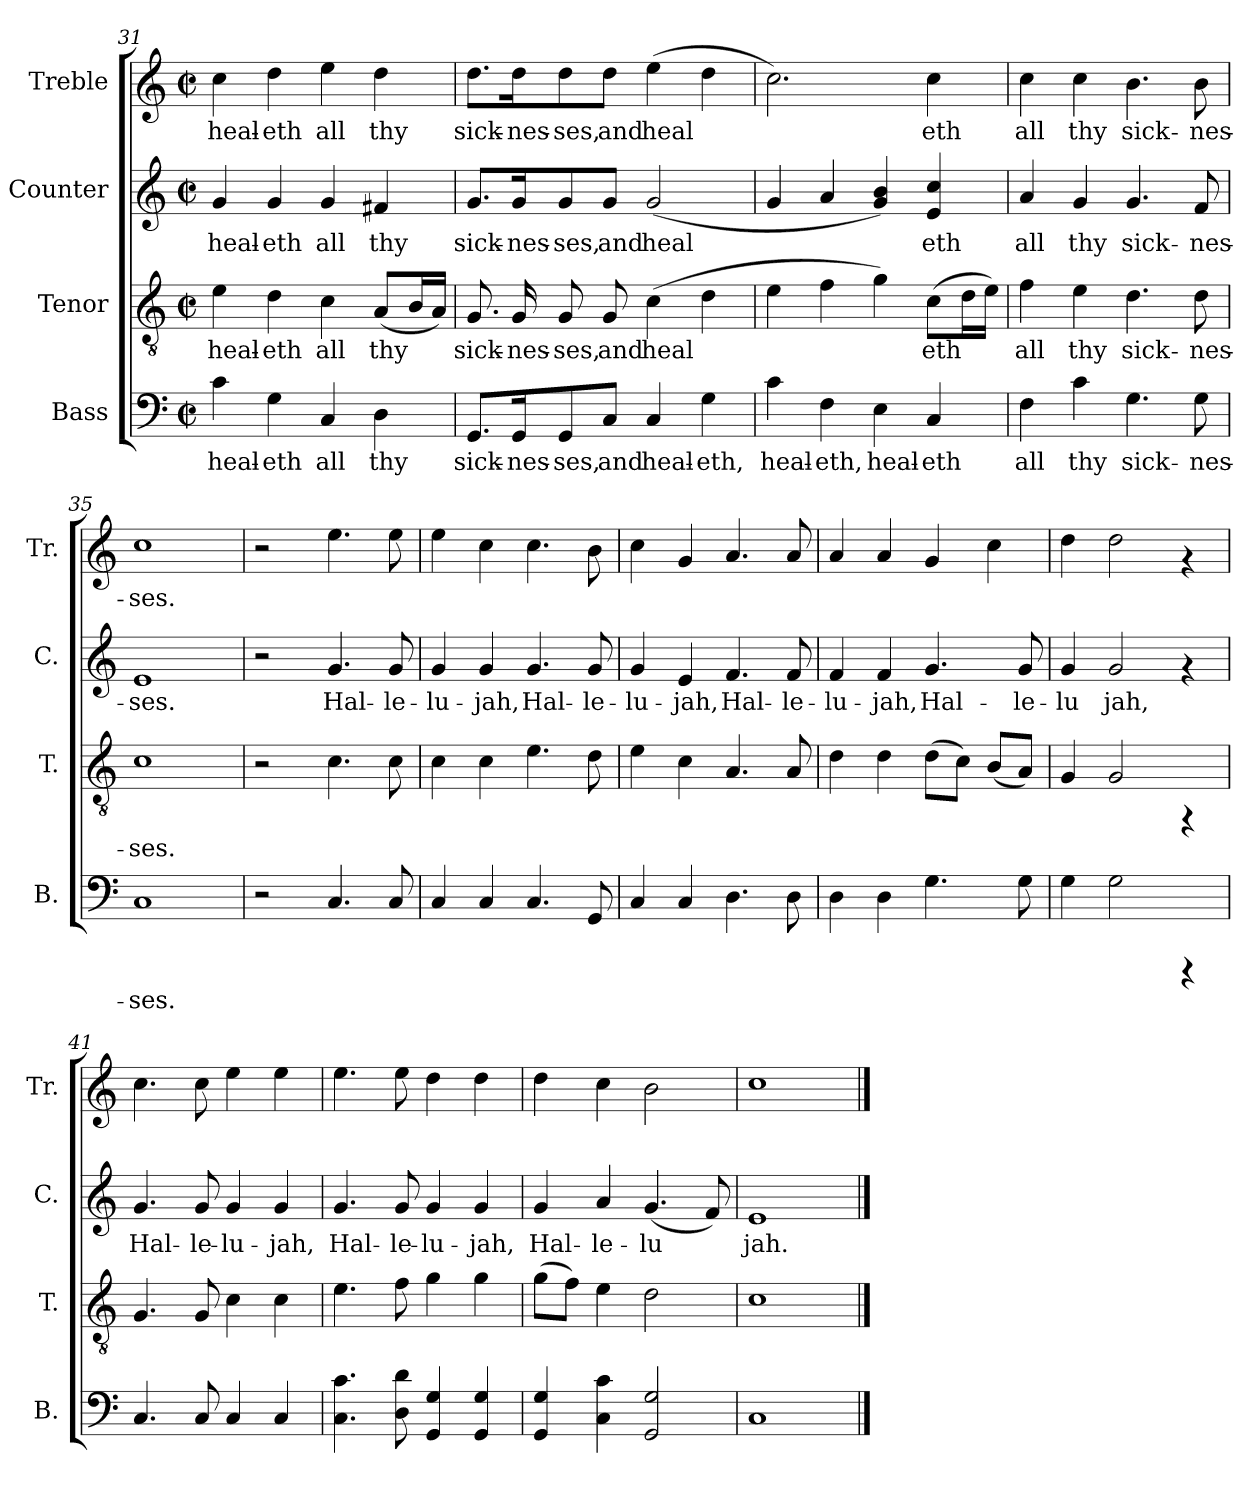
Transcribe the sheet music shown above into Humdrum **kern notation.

**kern	**text	**kern	**text	**kern	**text	**kern	**text
*part4	*part4	*part3	*part3	*part2	*part2	*part1	*part1
*staff4	*staff4	*staff3	*staff3	*staff2	*staff2	*staff1	*staff1
*I"Bass	*	*I"Tenor	*	*I"Counter	*	*I"Treble	*
*I'B.	*	*I'T.	*	*I'C.	*	*I'Tr.	*
*clefF4	*	*clefGv2	*	*clefG2	*	*clefG2	*
*k[]	*	*k[]	*	*k[]	*	*k[]	*
*C:	*	*C:	*	*C:	*	*C:	*
*M2/2	*	*M2/2	*	*M2/2	*	*M2/2	*
*met(c|)	*	*met(c|)	*	*met(c|)	*	*met(c|)	*
=31	=31	=31	=31	=31	=31	=31	=31
!	!LO:LY:b:cj	!	!LO:LY:b:cj	!	!LO:LY:b:cj	!	!LO:LY:b
4c\	heal-	4e\	heal-	4g/	heal-	4cc\	heal-
!	!LO:LY:b:cj	!	!LO:LY:b:cj	!	!LO:LY:b:cj	!	!LO:LY:b
4G\	-eth	4d\	-eth	4g/	-eth	4dd\	-eth
!	!LO:LY:b:cj	!	!LO:LY:b:cj	!	!LO:LY:b:cj	!	!LO:LY:b
4C/	all	4c\	all	4g/	all	4ee\	all
!	!LO:LY:b:cj	!	!LO:LY:b:cj	!	!LO:LY:b:cj	!	!LO:LY:b
4D\	thy	(<8A/L	thy	4f#X/	thy	4dd\	thy
!	!	!	!LO:LY:b:cj	!	!	!	!
.	.	16B/	.	.	.	.	.
!	!	!	!LO:LY:b:cj	!	!	!	!
.	.	16A/J)	.	.	.	.	.
!!LO:LB:g=z
=32	=32	=32	=32	=32	=32	=32	=32
!	!LO:LY:b:cj	!	!LO:LY:b:cj	!	!LO:LY:b:cj	!	!LO:LY:b
8.GG/L	sick-	8.G/	sick-	8.g/L	sick-	8.dd\L	sick-
!	!LO:LY:b:cj	!	!LO:LY:b:cj	!	!LO:LY:b:cj	!	!LO:LY:b
16GG/K	-nes-	16G/	-nes-	16g/K	-nes-	16dd\K	-nes-
!	!LO:LY:b:cj	!	!LO:LY:b:cj	!	!LO:LY:b:cj	!	!LO:LY:b
8GG/	-ses,	8G/	-ses,	8g/	-ses,	8dd\	-ses,
!	!LO:LY:b:cj	!	!LO:LY:b:cj	!	!LO:LY:b:cj	!	!LO:LY:b
8C/J	and	8G/	and	8g/J	and	8dd\J	and
!	!LO:LY:b:cj	!	!LO:LY:b:cj	!	!LO:LY:b:cj	!	!LO:LY:b
4C/	heal-	(>4c\	heal-	(<2g/	heal-	(>4ee\	heal-
!	!LO:LY:b:cj	!	!LO:LY:b:cj	!	!	!	!LO:LY:b
4G\	-eth,	4d\	--	.	.	4dd\	--
=33	=33	=33	=33	=33	=33	=33	=33
!	!LO:LY:b:cj	!	!LO:LY:b:cj	!	!LO:LY:b:cj	!	!LO:LY:b
4c\	heal-	4e\	--	4g/	--	2.cc\)	--
!	!LO:LY:b:cj	!	!LO:LY:b:cj	!	!LO:LY:b:cj	!	!
4F\	-eth,	4f\	--	4a/	--	.	.
!	!LO:LY:b:cj	!	!LO:LY:b:cj	!	!LO:LY:b:cj	!	!
4E\	heal-	4g\)	--	4b/ 4g/)	--	.	.
!	!LO:LY:b:cj	!	!LO:LY:b:cj	!	!LO:LY:b:cj	!	!LO:LY:b
4C/	-eth	(>8c\L	-eth	4cc/ 4e/	-eth	4cc\	-eth
!	!	!	!LO:LY:b:cj	!	!	!	!
.	.	16d\	.	.	.	.	.
!	!	!	!LO:LY:b:cj	!	!	!	!
.	.	16e\J)	.	.	.	.	.
=34	=34	=34	=34	=34	=34	=34	=34
!	!LO:LY:b:cj	!	!LO:LY:b:cj	!	!LO:LY:b:cj	!	!LO:LY:b
4F\	all	4f\	all	4a/	all	4cc\	all
!	!LO:LY:b:cj	!	!LO:LY:b:cj	!	!LO:LY:b:cj	!	!LO:LY:b
4c\	thy	4e\	thy	4g/	thy	4cc\	thy
!	!LO:LY:b:cj	!	!LO:LY:b:cj	!	!LO:LY:b:cj	!	!LO:LY:b
4.G\	sick-	4.d\	sick-	4.g/	sick-	4.b\	sick-
!	!LO:LY:b:cj	!	!LO:LY:b:cj	!	!LO:LY:b:cj	!	!LO:LY:b
8G\	-nes-	8d\	-nes-	8f/	-nes-	8b\	-nes-
=35	=35	=35	=35	=35	=35	=35	=35
!	!LO:LY:b:cj	!	!LO:LY:b:cj	!	!LO:LY:b:cj	!	!LO:LY:b
1C	-ses.	1c	-ses.	1e	-ses.	1cc	-ses.
=36	=36	=36	=36	=36	=36	=36	=36
2r	.	2r	.	2r	.	2r	.
!	!LO:LY:b:cj	!	!LO:LY:b:cj	!	!LO:LY:b:cj	!	!LO:LY:b
4.C/	.	4.c\	.	4.g/	Hal-	4.ee\	.
!	!LO:LY:b:cj	!	!LO:LY:b:cj	!	!LO:LY:b:cj	!	!LO:LY:b
8C/	.	8c\	.	8g/	-le-	8ee\	.
=37	=37	=37	=37	=37	=37	=37	=37
!	!LO:LY:b:cj	!	!LO:LY:b:cj	!	!LO:LY:b:cj	!	!LO:LY:b
4C/	.	4c\	.	4g/	-lu-	4ee\	.
!	!LO:LY:b:cj	!	!LO:LY:b:cj	!	!LO:LY:b:cj	!	!LO:LY:b
4C/	.	4c\	.	4g/	-jah,	4cc\	.
!	!LO:LY:b:cj	!	!LO:LY:b:cj	!	!LO:LY:b:cj	!	!LO:LY:b
4.C/	.	4.e\	.	4.g/	Hal-	4.cc\	.
!	!LO:LY:b:cj	!	!LO:LY:b:cj	!	!LO:LY:b:cj	!	!LO:LY:b
8GG/	.	8d\	.	8g/	-le-	8b\	.
!!LO:LB:g=z
=38	=38	=38	=38	=38	=38	=38	=38
!	!LO:LY:b:cj	!	!LO:LY:b:cj	!	!LO:LY:b:cj	!	!LO:LY:b
4C/	.	4e\	.	4g/	-lu-	4cc\	.
!	!LO:LY:b:cj	!	!LO:LY:b:cj	!	!LO:LY:b:cj	!	!LO:LY:b
4C/	.	4c\	.	4e/	-jah,	4g/	.
!	!LO:LY:b:cj	!	!LO:LY:b:cj	!	!LO:LY:b:cj	!	!LO:LY:b
4.D\	.	4.A/	.	4.f/	Hal-	4.a/	.
!	!LO:LY:b:cj	!	!LO:LY:b:cj	!	!LO:LY:b:cj	!	!LO:LY:b
8D\	.	8A/	.	8f/	-le-	8a/	.
=39	=39	=39	=39	=39	=39	=39	=39
!	!LO:LY:b:cj	!	!LO:LY:b:cj	!	!LO:LY:b:cj	!	!LO:LY:b
4D\	.	4d\	.	4f/	-lu-	4a/	.
!	!LO:LY:b:cj	!	!LO:LY:b:cj	!	!LO:LY:b:cj	!	!LO:LY:b
4D\	.	4d\	.	4f/	-jah,	4a/	.
!	!LO:LY:b:cj	!	!LO:LY:b:cj	!	!LO:LY:b:cj	!	!LO:LY:b
4.G\	.	(>8d\L	.	4.g/	Hal-	4g/	.
!	!	!	!LO:LY:b:cj	!	!	!	!
.	.	8c\J)	.	.	.	.	.
!	!	!	!LO:LY:b:cj	!	!	!	!LO:LY:b
.	.	(<8B/L	.	.	.	4cc\	.
!	!LO:LY:b:cj	!	!LO:LY:b:cj	!	!LO:LY:b:cj	!	!
8G\	.	8A/J)	.	8g/	-le-	.	.
=40	=40	=40	=40	=40	=40	=40	=40
!	!LO:LY:b:cj	!	!LO:LY:b:cj	!	!LO:LY:b:cj	!	!LO:LY:b
4G\	.	4G/	.	4g/	-lu	4dd\	.
!	!LO:LY:b:cj	!	!LO:LY:b:cj	!	!LO:LY:b:cj	!	!LO:LY:b
2G\	.	2G/	.	2g/	jah,	2dd\	.
4rCCC	.	4rFF	.	4rf	.	4rf	.
=41	=41	=41	=41	=41	=41	=41	=41
!	!LO:LY:b:cj	!	!LO:LY:b:cj	!	!LO:LY:b:cj	!	!LO:LY:b
4.C/	.	4.G/	.	4.g/	Hal-	4.cc\	.
!	!LO:LY:b:cj	!	!LO:LY:b:cj	!	!LO:LY:b:cj	!	!LO:LY:b
8C/	.	8G/	.	8g/	-le-	8cc\	.
!	!LO:LY:b:cj	!	!LO:LY:b:cj	!	!LO:LY:b:cj	!	!LO:LY:b
4C/	.	4c\	.	4g/	-lu-	4ee\	.
!	!LO:LY:b:cj	!	!LO:LY:b:cj	!	!LO:LY:b:cj	!	!LO:LY:b
4C/	.	4c\	.	4g/	-jah,	4ee\	.
=42	=42	=42	=42	=42	=42	=42	=42
!	!LO:LY:b:cj	!	!LO:LY:b:cj	!	!LO:LY:b:cj	!	!LO:LY:b
4.c\ 4.C\	.	4.e\	.	4.g/	Hal-	4.ee\	.
!	!LO:LY:b:cj	!	!LO:LY:b:cj	!	!LO:LY:b:cj	!	!LO:LY:b
8d\ 8D\	.	8f\	.	8g/	-le-	8ee\	.
!	!LO:LY:b:cj	!	!LO:LY:b:cj	!	!LO:LY:b:cj	!	!LO:LY:b
4G/ 4GG/	.	4g\	.	4g/	-lu-	4dd\	.
!	!LO:LY:b:cj	!	!LO:LY:b:cj	!	!LO:LY:b:cj	!	!LO:LY:b
4G/ 4GG/	.	4g\	.	4g/	-jah,	4dd\	.
=43	=43	=43	=43	=43	=43	=43	=43
!	!LO:LY:b:cj	!	!LO:LY:b:cj	!	!LO:LY:b:cj	!	!LO:LY:b
4GG/ 4G/	.	(>8g\L	.	4g/	Hal-	4dd\	.
!	!	!	!LO:LY:b:cj	!	!	!	!
.	.	8f\J)	.	.	.	.	.
!	!LO:LY:b:cj	!	!LO:LY:b:cj	!	!LO:LY:b:cj	!	!LO:LY:b
4c\ 4C\	.	4e\	.	4a/	-le-	4cc\	.
!	!LO:LY:b:cj	!	!LO:LY:b:cj	!	!LO:LY:b:cj	!	!LO:LY:b
2GG/ 2G/	.	2d\	.	(<4.g/	-lu-	2b\	.
!	!	!	!	!	!LO:LY:b:cj	!	!
.	.	.	.	8f/)	--	.	.
=44	=44	=44	=44	=44	=44	=44	=44
!	!LO:LY:b:cj	!	!LO:LY:b:cj	!	!LO:LY:b:cj	!	!LO:LY:b
1C	.	1c	.	1e	-jah.	1cc	.
==	==	==	==	==	==	==	==
*-	*-	*-	*-	*-	*-	*-	*-
